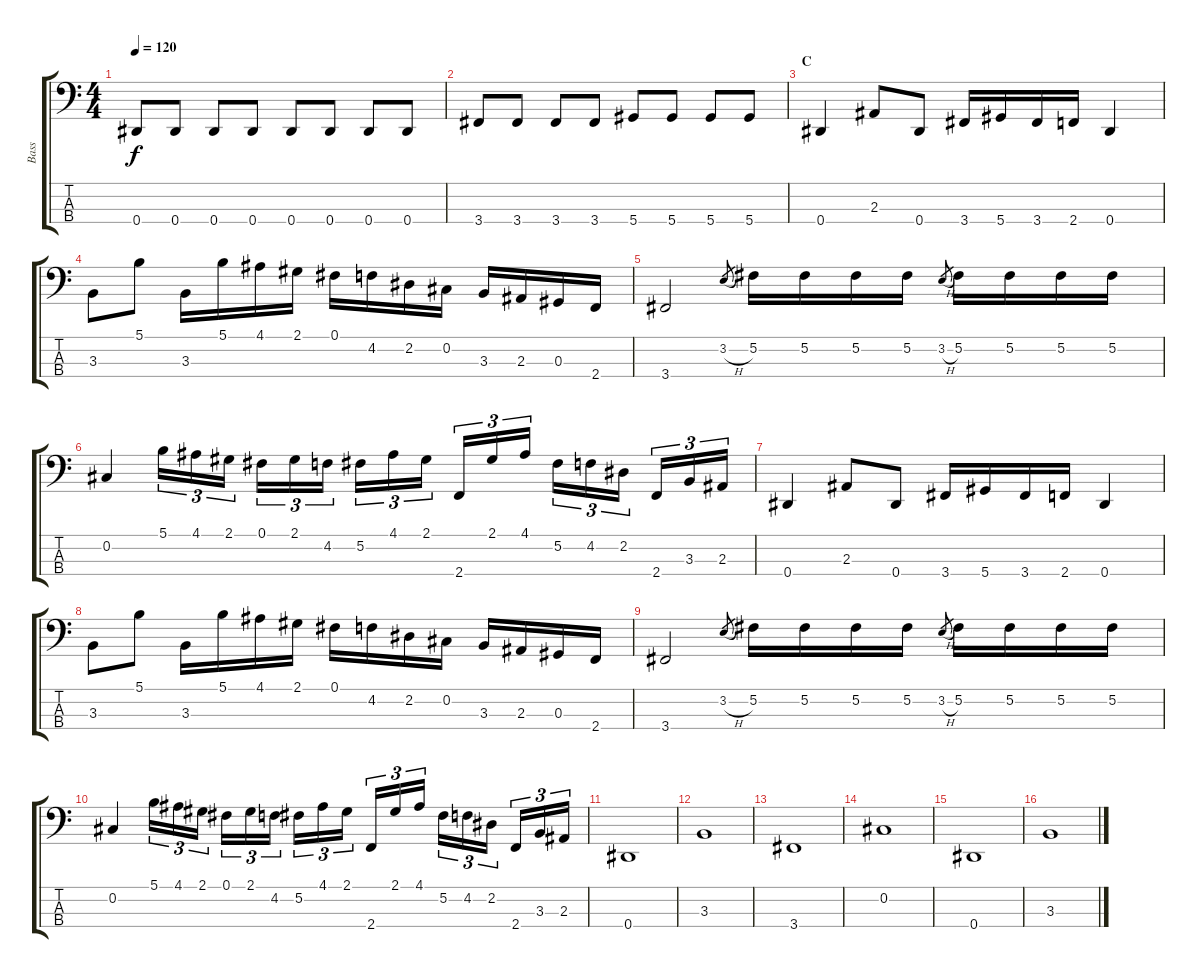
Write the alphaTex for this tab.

\track ("Bass" "Bass") {instrument electricbassfinger}
\staff {score tabs}
\tuning (Gb2 Db2 Ab1 Eb1) {hide}
\ts (4 4)
\tempo 120
\clef f4
\ks c
0.4.8{dy f} 0.4.8 0.4.8 0.4.8 0.4.8 0.4.8 0.4.8 0.4.8 |
3.4.8 3.4.8 3.4.8 3.4.8 5.4.8 5.4.8 5.4.8 5.4.8 |
\section ("" "C")
0.4.4 2.3.8 0.4.8 3.4.16 5.4.16 3.4.16 2.4.16 0.4.4 |
3.3.8 5.1.8 3.3.16 5.1.16 4.1.16 2.1.16 0.1.16 4.2.16 2.2.16 0.2.16 3.3.16 2.3.16 0.3.16 2.4.16 |
3.4.2 3.2{h}.8{gr} 5.2.16 5.2.16 5.2.16 5.2.16 3.2{h}.8{gr} 5.2.16 5.2.16 5.2.16 5.2.16 |
0.2.4 5.1.16{tu (3 2)} 4.1.16{tu (3 2)} 2.1.16{tu (3 2)} 0.1.16{tu (3 2)} 2.1.16{tu (3 2)} 4.2.16{tu (3 2)} 5.2.16{tu (3 2)} 4.1.16{tu (3 2)} 2.1.16{tu (3 2)} 2.4.16{tu (3 2)} 2.1.16{tu (3 2)} 4.1.16{tu (3 2)} 5.2.16{tu (3 2)} 4.2.16{tu (3 2)} 2.2.16{tu (3 2)} 2.4.16{tu (3 2)} 3.3.16{tu (3 2)} 2.3.16{tu (3 2)} |
0.4.4 2.3.8 0.4.8 3.4.16 5.4.16 3.4.16 2.4.16 0.4.4 |
3.3.8 5.1.8 3.3.16 5.1.16 4.1.16 2.1.16 0.1.16 4.2.16 2.2.16 0.2.16 3.3.16 2.3.16 0.3.16 2.4.16 |
3.4.2 3.2{h}.8{gr} 5.2.16 5.2.16 5.2.16 5.2.16 3.2{h}.8{gr} 5.2.16 5.2.16 5.2.16 5.2.16 |
0.2.4 5.1.16{tu (3 2)} 4.1.16{tu (3 2)} 2.1.16{tu (3 2)} 0.1.16{tu (3 2)} 2.1.16{tu (3 2)} 4.2.16{tu (3 2)} 5.2.16{tu (3 2)} 4.1.16{tu (3 2)} 2.1.16{tu (3 2)} 2.4.16{tu (3 2)} 2.1.16{tu (3 2)} 4.1.16{tu (3 2)} 5.2.16{tu (3 2)} 4.2.16{tu (3 2)} 2.2.16{tu (3 2)} 2.4.16{tu (3 2)} 3.3.16{tu (3 2)} 2.3.16{tu (3 2)} |
0.4.1 |
3.3.1 |
3.4.1 |
0.2.1 |
0.4.1 |
3.3.1
